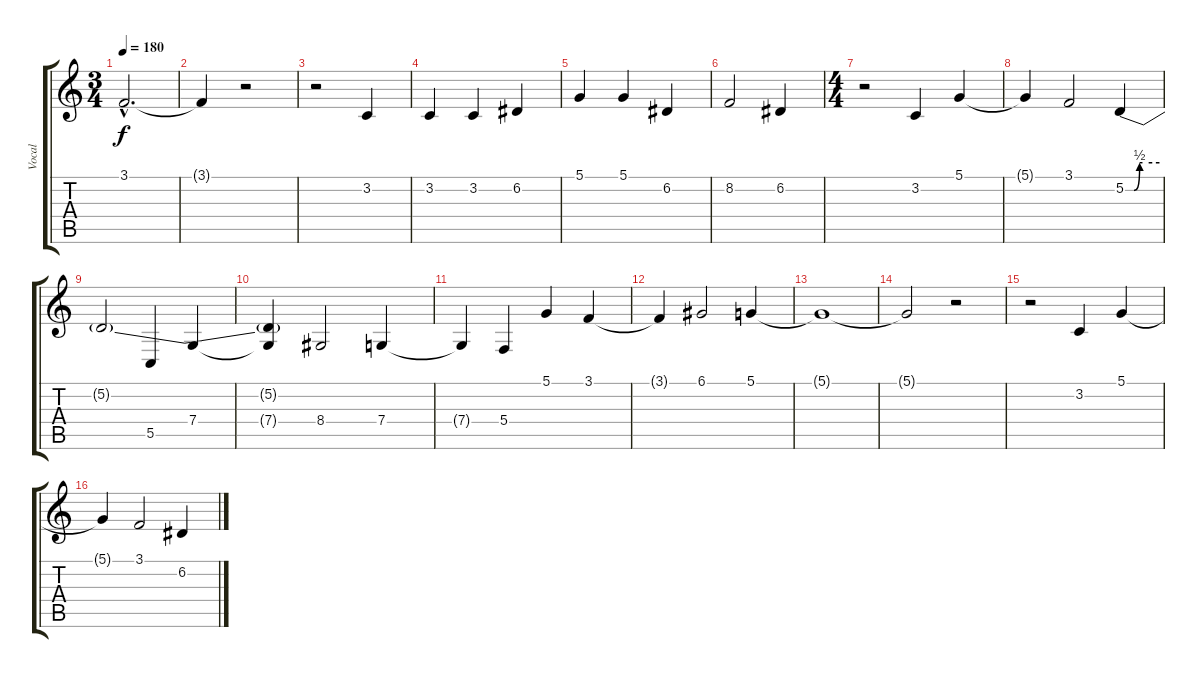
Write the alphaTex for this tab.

\track ("Vocal" "Vocal") {instrument stringensemble1}
\staff {score tabs}
\tuning (D4 A3 F3 C3 G2 C2) {hide}
\ts (3 4)
\tempo 180
\clef g2
\ks c
3.1{hac}.2{d dy f} |
3.1{t}.4 r.2 |
r.2 3.2.4 |
3.2.4 3.2.4 6.2.4 |
5.1.4 5.1.4 6.2.4 |
8.2.2 6.2.4 |
\ts (4 4)
r.2 3.2.4 5.1.4 |
5.1{t}.4 3.1.2 5.2{be (custom 0 0 15 0 25 2 30 2 60 2)}.4 |
5.2{t}.2 5.5.4 7.4.4 |
(5.2{t} 7.4{t}).4 8.4.2 7.4.4 |
7.4{t}.4 5.4.4 5.1.4 3.1.4 |
3.1{t}.4 6.1.2 5.1.4 |
5.1{t}.1 |
5.1{t}.2 r.2 |
r.2 3.2.4 5.1.4 |
5.1{t}.4 3.1.2 6.2.4
